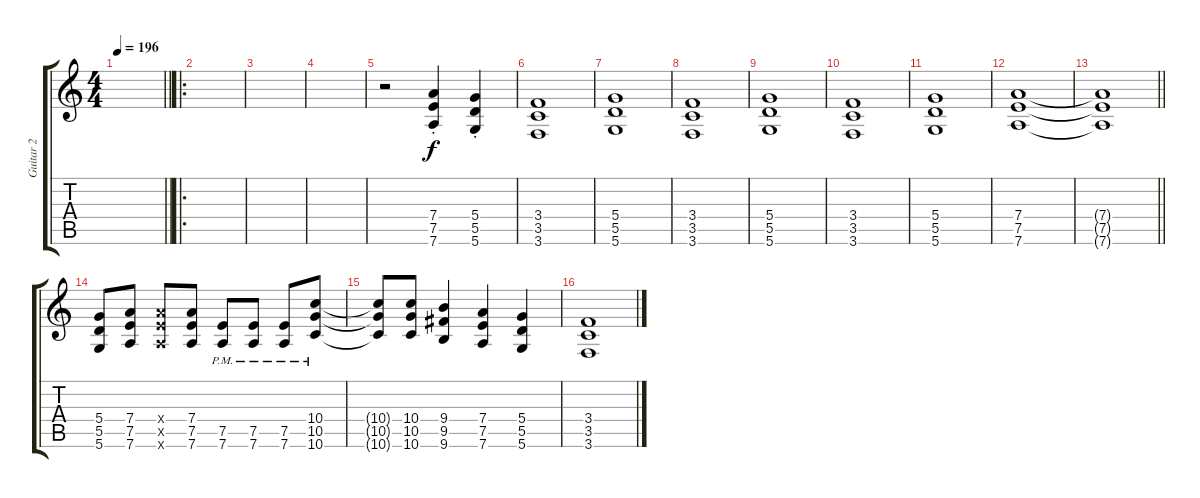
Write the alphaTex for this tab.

\track ("Guitar 2" "Guitar 2") {instrument distortionguitar}
\staff {score tabs}
\tuning (E4 B3 G3 D3 A2 D2) {hide}
\ts (4 4)
\tempo 196
\clef g2
\barLineRight lightlight
\ks c
|
\ro
|
|
|
r.2 (7.4{st} 7.5{st} 7.6{st}).4 (5.4{st} 5.5{st} 5.6{st}).4 |
(3.4 3.5 3.6).1 |
(5.4 5.5 5.6).1 |
(3.4 3.5 3.6).1 |
(5.4 5.5 5.6).1 |
(3.4 3.5 3.6).1 |
(5.4 5.5 5.6).1 |
(7.4 7.5 7.6).1 |
\barLineRight lightlight
(7.4{t} 7.5{t} 7.6{t}).1 |
(5.4 5.5 5.6).8 (7.4 7.5 7.6).8 (7.4{x} 7.5{x} 7.6{x}).8 (7.4 7.5 7.6).8 (7.5{pm} 7.6{pm}).8 (7.5{pm} 7.6{pm}).8 (7.5{pm} 7.6{pm}).8 (10.4 10.5{pm} 10.6{pm}).8 |
(10.4{t} 10.5{t} 10.6{t}).8 (10.4 10.5 10.6).8 (9.4 9.5 9.6).4 (7.4 7.5 7.6).4 (5.4 5.5 5.6).4 |
(3.4 3.5 3.6).1
